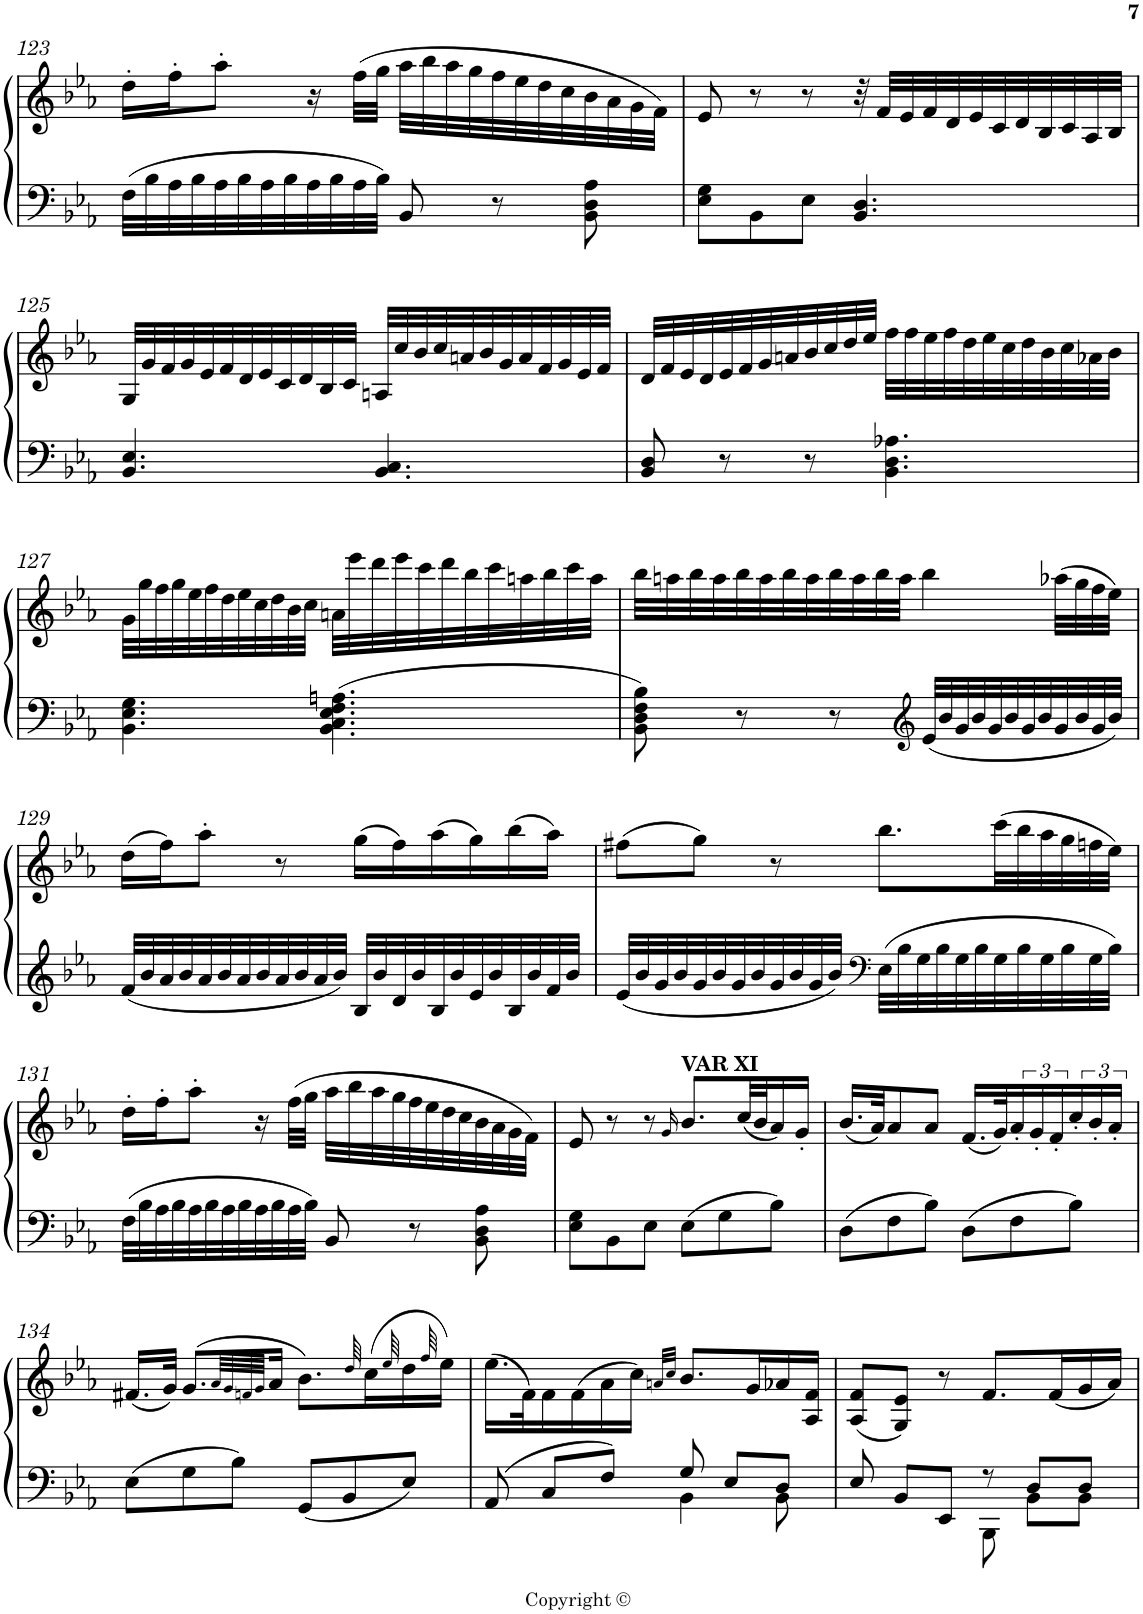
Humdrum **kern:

**kern	**kern
*part1	*part1
*staff2	*staff1
*I"Piano	*
*I'Pno.	*
!!LO:PB:g=z
*clefF4	*clefG2
*k[b-e-a-]	*k[b-e-a-]
*M6/8	*M6/8
=123	=123
32F\LLL	16dd'\LL
32B-\	.
32A-\	16ff'\J
32B-\	.
32A-\	8aa-'\J
32B-\	.
32A-\	.
32B-\	.
32A-\	16r
32B-\	.
32A-\	(>32ff\LLL
32B-\JJJ	32gg\JJJ
8BB-/	32aa-\LLL
.	32bb-\
.	32aa-\
.	32gg\
8r	32ff\
.	32ee-\
.	32dd\
.	32cc\
8BB-\ 8D\ 8A-\	32b-\
.	32a-\
.	32g\
.	32f\JJJ)
=124	=124
8E-\ 8G\L	8e-/
8BB-\	8r
8E-\J	8r
4.BB-/ 4.D/	32r
.	32f/LLL
.	32e-/
.	32f/
.	32d/
.	32e-/
.	32c/
.	32d/
.	32B-/
.	32c/
.	32A-/
.	32B-/JJJ
!!LO:LB:g=z
=125	=125
4.BB-/ 4.E-/	32G/LLL
.	32g/
.	32f/
.	32g/
.	32e-/
.	32f/
.	32d/
.	32e-/
.	32c/
.	32d/
.	32B-/
.	32c/JJJ
4.BB-/ 4.C/	32An/LLL
.	32cc/
.	32b-/
.	32cc/
.	32an/
.	32b-/
.	32g/
.	32a/
.	32f/
.	32g/
.	32e-/
.	32f/JJJ
=126	=126
8BB-/ 8D/	32d/LLL
.	32f/
.	32e-/
.	32d/
8r	32e-/
.	32f/
.	32g/
.	32an/
8r	32b-/
.	32cc/
.	32dd/
.	32ee-/JJJ
4.BB-\ 4.D\ 4.A-X\	32ff\LLL
.	32ff\
.	32ee-\
.	32ff\
.	32dd\
.	32ee-\
.	32cc\
.	32dd\
.	32b-\
.	32cc\
.	32a-X\
.	32b-\JJJ
!!LO:LB:g=z
=127	=127
4.BB-\ 4.E-\ 4.G\	32g\LLL
.	32gg\
.	32ff\
.	32gg\
.	32ee-\
.	32ff\
.	32dd\
.	32ee-\
.	32cc\
.	32dd\
.	32b-\
.	32cc\JJJ
4.BB-\ 4.C\ 4.E-\ 4.F\ 4.An\	32an\LLL
.	32eee-\
.	32ddd\
.	32eee-\
.	32ccc\
.	32ddd\
.	32bb-\
.	32ccc\
.	32aan\
.	32bb-\
.	32ccc\
.	32aa\JJJ
=128	=128
8BB-\ 8D\ 8F\ 8B-\	32bb-\LLL
.	32aan\
.	32bb-\
.	32aa\
8r	32bb-\
.	32aa\
.	32bb-\
.	32aa\
8r	32bb-\
.	32aa\
.	32bb-\
.	32aa\JJJ
*clefG2	*
32e-/LLL	4bb-\
32b-/	.
32g/	.
32b-/	.
32g/	.
32b-/	.
32g/	.
32b-/	.
32g/	(>32aa-X\LLL
32b-/	32gg\
32g/	32ff\
32b-/JJJ	32ee-\JJJ)
!!LO:LB:g=z
=129	=129
32f/LLL	(>16dd\LL
32b-/	.
32a-/	16ff\J)
32b-/	.
32a-/	8aa-'\J
32b-/	.
32a-/	.
32b-/	.
32a-/	8r
32b-/	.
32a-/	.
32b-/JJJ	.
32B-/LLL	(>16gg\LL
32b-/	.
32d/	16ff\)
32b-/	.
32B-/	(>16aa-\
32b-/	.
32e-/	16gg\)
32b-/	.
32B-/	(>16bb-\
32b-/	.
32f/	16aa-\JJ)
32b-/JJJ	.
=130	=130
32e-/LLL	(>8ff#X\L
32b-/	.
32g/	.
32b-/	.
32g/	8gg\J)
32b-/	.
32g/	.
32b-/	.
32g/	8r
32b-/	.
32g/	.
32b-/JJJ	.
*clefF4	*
32E-\LLL	8.bb-\L
32B-\	.
32G\	.
32B-\	.
32G\	.
32B-\	.
32G\	(>32ccc\LL
32B-\	32bb-\
32G\	32aa-\
32B-\	32gg\
32G\	32ffn\
32B-\JJJ	32ee-\JJJ)
!!LO:LB:g=z
=131	=131
32F\LLL	16dd'\LL
32B-\	.
32A-\	16ff'\J
32B-\	.
32A-\	8aa-'\J
32B-\	.
32A-\	.
32B-\	.
32A-\	16r
32B-\	.
32A-\	(>32ff\LLL
32B-\JJJ	32gg\JJJ
8BB-/	32aa-\LLL
.	32bb-\
.	32aa-\
.	32gg\
8r	32ff\
.	32ee-\
.	32dd\
.	32cc\
8BB-\ 8D\ 8A-\	32b-\
.	32a-\
.	32g\
.	32f\JJJ)
=132	=132
8E-\ 8G\L	8e-/
8BB-\	8r
8E-\J	8r
.	16qg/
!	!LO:TX:a:B:t=VAR XI
8E-\L	8.b-/L
8G\	.
.	(<32cc/LL
.	32b-/J
8B-\J	16a-/)
.	16g'/JJ
=133	=133
8D\L	(<16.b-/LL
.	32a-/JK)
8F\	8a-/
8B-\J	8a-/J
8D\L	(<16.f/LL
.	32g/K)
8F\	24a-'/
.	24g'/
.	24f'/
8B-\J	24cc'/
.	24b-'/
.	24a-'/JJ
!!LO:LB:g=z
=134	=134
8E-\L	(<16.f#X/LL
.	32g/JJk)
8G\	(>8.g/L
8B-\J	.
.	64qa-/LLLL
.	64qg/
.	64qfn/
.	64qg/JJJJ
.	16a-/Jk
8GG/L	8.b-\L)
8BB-/	.
.	64qdd/
.	(>16cc\L
.	64qee-/
8E-/J	16dd\
.	64qff/
.	16ee-\JJ)
=135	=135
*^	*
8AA-/	4.ryy	(>16.ee-\LL
.	.	32f\K)
8C/L	.	16f\
.	.	(>16f\
8F/J	.	16a-\
.	.	16cc\JJ)
.	.	32qan/LLL
.	.	32qcc/JJJ
8G/	4BB-\	8.b-/L
8E-/L	.	.
.	.	16g/L
8D/J	8BB-\	16a-X/
.	.	16A-/ 16f/JJ
=136	=136	=136
8E-/	4.ryy	(<8A-/ 8f/L
8BB-/L	.	8G/ 8e-/J)
8EE-/J	.	8r
8r	8BBB-\	8.f/L
8D/L	8BB-\L	.
.	.	(<16f/L
8D/J	8BB-\J	16g/
.	.	16a-/JJ)
*v	*v	*
=	=
*-	*-
